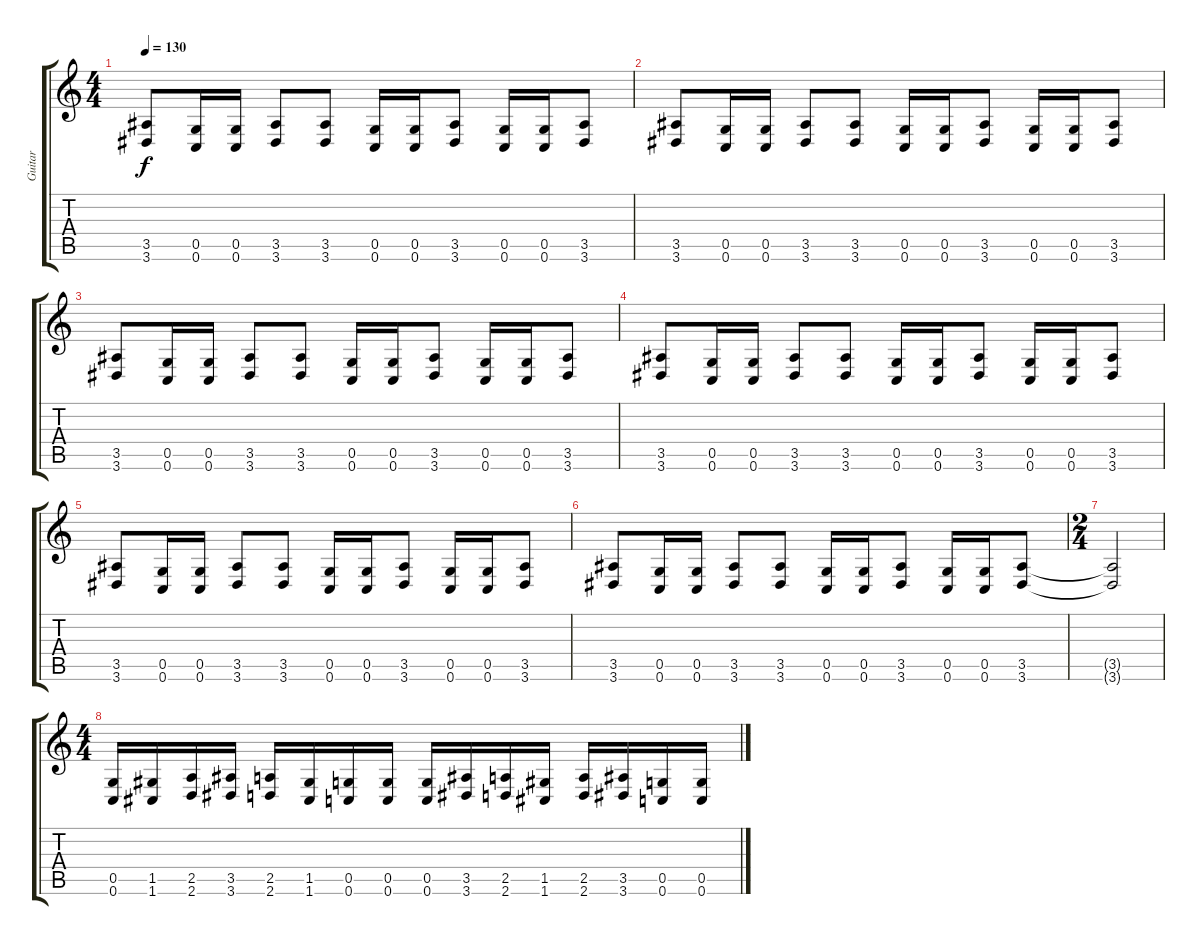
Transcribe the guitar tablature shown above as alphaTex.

\track ("Guitar" "Guitar") {instrument distortionguitar}
\staff {score tabs}
\tuning (C4 A3 F3 C3 G2 C2) {hide}
\ts (4 4)
\tempo 130
\clef g2
\ks c
(3.5 3.6).8{dy f volume 5 instrument distortionguitar} (0.5 0.6).16{volume 13} (0.5 0.6).16 (3.5 3.6).8 (3.5 3.6).8 (0.5 0.6).16 (0.5 0.6).16 (3.5 3.6).8 (0.5 0.6).16 (0.5 0.6).16 (3.5 3.6).8 |
(3.5 3.6).8 (0.5 0.6).16 (0.5 0.6).16 (3.5 3.6).8 (3.5 3.6).8 (0.5 0.6).16 (0.5 0.6).16 (3.5 3.6).8 (0.5 0.6).16 (0.5 0.6).16 (3.5 3.6).8 |
(3.5 3.6).8 (0.5 0.6).16 (0.5 0.6).16 (3.5 3.6).8 (3.5 3.6).8 (0.5 0.6).16 (0.5 0.6).16 (3.5 3.6).8 (0.5 0.6).16 (0.5 0.6).16 (3.5 3.6).8 |
(3.5 3.6).8 (0.5 0.6).16 (0.5 0.6).16 (3.5 3.6).8 (3.5 3.6).8 (0.5 0.6).16 (0.5 0.6).16 (3.5 3.6).8 (0.5 0.6).16 (0.5 0.6).16 (3.5 3.6).8 |
(3.5 3.6).8 (0.5 0.6).16 (0.5 0.6).16 (3.5 3.6).8 (3.5 3.6).8 (0.5 0.6).16 (0.5 0.6).16 (3.5 3.6).8 (0.5 0.6).16 (0.5 0.6).16 (3.5 3.6).8 |
(3.5 3.6).8 (0.5 0.6).16 (0.5 0.6).16 (3.5 3.6).8 (3.5 3.6).8 (0.5 0.6).16 (0.5 0.6).16 (3.5 3.6).8 (0.5 0.6).16 (0.5 0.6).16 (3.5 3.6).8 |
\ts (2 4)
(3.5{t} 3.6{t}).2 |
\ts (4 4)
(0.5 0.6).16{volume 16} (1.5 1.6).16 (2.5 2.6).16 (3.5 3.6).16 (2.5 2.6).16 (1.5 1.6).16 (0.5 0.6).16 (0.5 0.6).16 (0.5 0.6).16 (3.5 3.6).16 (2.5 2.6).16 (1.5 1.6).16 (2.5 2.6).16 (3.5 3.6).16 (0.5 0.6).16 (0.5 0.6).16
